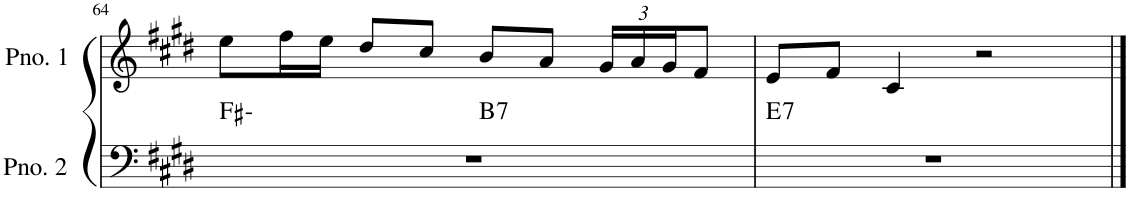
**kern	**harte	**kern
*part2	*part2	*part1
*staff2	*	*staff1
*I"ピアノ 2	*	*I"ピアノ 1
!!LO:PB:g=z
*clefF4	*	*clefG2
*k[f#c#g#d#]	*	*k[f#c#g#d#]
*M4/4	*	*M4/4
=64	=64	=64
*^	*	*
1r	2ryy	F#:min	8ee\L
.	.	.	16ff#\L
.	.	.	16ee\JJ
.	.	.	8dd#/L
.	.	.	8cc#/J
!	!	!LO:H:kt=7	!
.	2ryy	B:7	8b/L
.	.	.	8a/J
*	*	*	*Xbrackettup
.	.	.	24g#/LL
.	.	.	24a/
.	.	.	24g#/J
.	.	.	8f#/J
=65	=65	=65	=65
!	!	!LO:H:kt=7	!
*v	*v	*	*
1r	E:7	8e/L
.	.	8f#/J
.	.	4c#/
.	.	2r
==	==	==
*-	*-	*-
